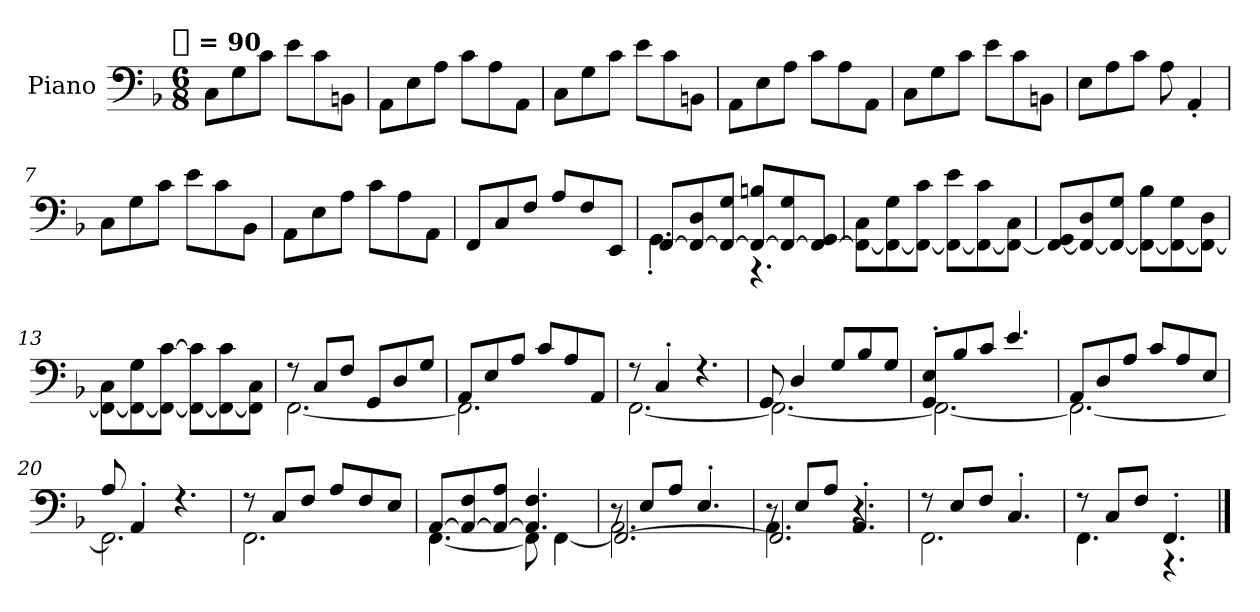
**kern
*part1
*staff1
*I"Piano
*I'Pno.
*clefF4
*k[b-]
!!LO:TX:omd:t=[quarter] = 90
*M6/8
*MM90
=1
8CL
8G
8cJ
8eL
8c
8BBnJ
=2
8AAL
8E
8AJ
8cL
8A
8AAJ
=3
8CL
8G
8cJ
8eL
8c
8BBnJ
=4
8AAL
8E
8AJ
8cL
8A
8AAJ
=5
8CL
8G
8cJ
8eL
8c
8BBnJ
=6
8EL
8A
8cJ
8A
4AA'
!!LO:LB:g=z
=7
8CL
8G
8cJ
8eL
8c
8BB-J
=8
8AAL
8E
8AJ
8cL
8A
8AAJ
=9
8FFL
8C
8FJ
8AL
8F
8EEJ
=10
*^
[8FFL	4.GG'
8FF_ 8D	.
8FF_ 8GJ	.
8FF_ 8BnL	4.r
8FF_ 8G	.
8FF_ 8GGJ	.
*v	*v
=11
8FF_ 8CL
8FF_ 8G
8FF_ 8cJ
8FF_ 8eL
8FF_ 8c
8FF_ 8CJ
=12
8FF_ 8GGL
8FF_ 8D
8FF_ 8GJ
8FF_ 8B-L
8FF_ 8G
8FF_ 8DJ
!!LO:LB:g=z
=13
8FF_ 8CL
8FF_ 8G
8FF_ [8cJ
8FF_ 8c]L
8FF_ 8c
8FF] 8CJ
=14
*^
8r	[2.FF
8CL	.
8FJ	.
8GGL	.
8D	.
8GJ	.
=15	=15
8AAL	2.FF]
8E	.
8AJ	.
8cL	.
8A	.
8AAJ	.
=16	=16
8r	[2.FF
4C'	.
4.r	.
=17	=17
8GG	2.FF_
4D	.
8GL	.
8B-	.
8GJ	.
=18	=18
8GG' 8E'L	2.FF_
8B-	.
8cJ	.
4.e	.
=19	=19
8AAL	2.FF_
8D	.
8AJ	.
8cL	.
8A	.
8EJ	.
!!LO:LB:g=z	!!
=20	=20
8A	2.FF]
4AA'	.
4.r	.
=21	=21
8r	2.FF
8CL	.
8FJ	.
8AL	.
8F	.
8EJ	.
=22	=22
[8AAL	[4.FF
8AA_ 8F	.
8AA_ 8AJ	.
4.AA] 4.F	8FF]
.	[4FF
=23	=23
*	*^
8r	2.AA	2.FF_
8EL	.	.
8AJ	.	.
4.E'	.	.
=24	=24	=24
8r	4.AA	2.FF]
8EL	.	.
8AJ	.	.
4.AA'	4.r	.
*	*v	*v
=25	=25
8r	2.FF
8EL	.
8FJ	.
4.C'	.
=26	=26
8r	4.FF
8CL	.
8FJ	.
4.FF'	4.r
*v	*v
==
*-
